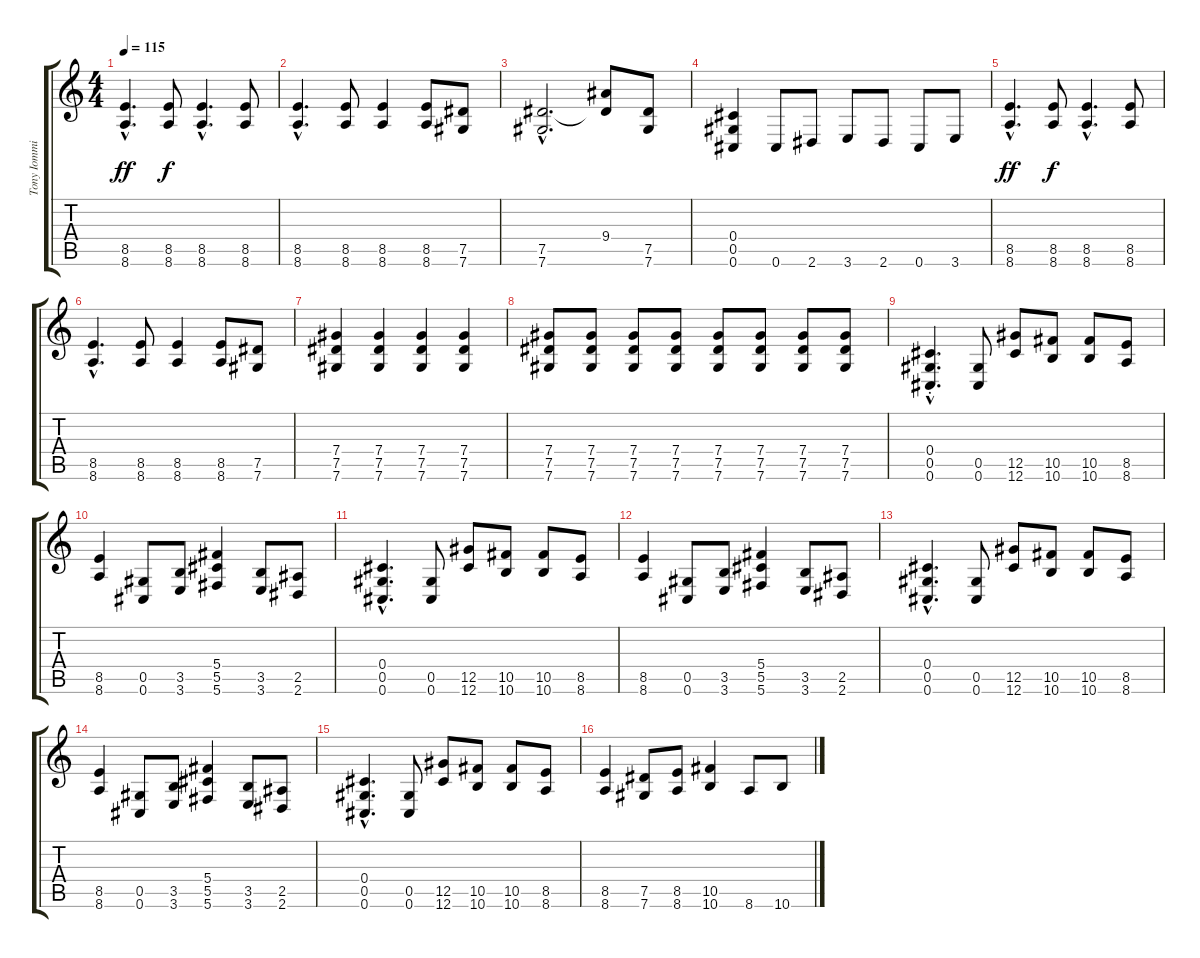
\track ("Tony Iommi" "Tony Iommi") {instrument distortionguitar}
\staff {score tabs}
\tuning (Eb4 Bb3 Gb3 Db3 Ab2 Db2) {hide}
\ts (4 4)
\tempo 115
\clef g2
\ks c
(8.5{hac} 8.6{hac}).4{d dy ff} (8.5 8.6).8{dy f} (8.5{hac} 8.6{hac}).4{d} (8.5 8.6).8 |
(8.5{hac} 8.6{hac}).4{d} (8.5 8.6).8 (8.5 8.6).4 (8.5 8.6).8 (7.5 7.6).8 |
(7.5{hac} 7.6{hac}).2{d} (9.4 7.5{t}).8 (7.5 7.6).8 |
(0.4 0.5 0.6).4 0.6.8 2.6.8 3.6.8 2.6.8 0.6.8 3.6.8 |
(8.5{hac} 8.6{hac}).4{d dy ff} (8.5 8.6).8{dy f} (8.5{hac} 8.6{hac}).4{d} (8.5 8.6).8 |
(8.5{hac} 8.6{hac}).4{d} (8.5 8.6).8 (8.5 8.6).4 (8.5 8.6).8 (7.5 7.6).8 |
(7.4 7.5 7.6).4 (7.4 7.5 7.6).4 (7.4 7.5 7.6).4 (7.4 7.5 7.6).4 |
(7.4 7.5 7.6).8 (7.4 7.5 7.6).8 (7.4 7.5 7.6).8 (7.4 7.5 7.6).8 (7.4 7.5 7.6).8 (7.4 7.5 7.6).8 (7.4 7.5 7.6).8 (7.4 7.5 7.6).8 |
(0.4{hac st} 0.5{hac st} 0.6{hac st}).4{d} (0.5 0.6).8 (12.5 12.6).8 (10.5 10.6).8 (10.5 10.6).8 (8.5 8.6).8 |
(8.5 8.6).4 (0.5 0.6).8 (3.5 3.6).8 (5.4 5.5 5.6).4 (3.5 3.6).8 (2.5 2.6).8 |
(0.4{hac} 0.5{hac} 0.6{hac}).4{d} (0.5 0.6).8 (12.5 12.6).8 (10.5 10.6).8 (10.5 10.6).8 (8.5 8.6).8 |
(8.5 8.6).4 (0.5 0.6).8 (3.5 3.6).8 (5.4 5.5 5.6).4 (3.5 3.6).8 (2.5 2.6).8 |
(0.4{hac} 0.5{hac} 0.6{hac}).4{d} (0.5 0.6).8 (12.5 12.6).8 (10.5 10.6).8 (10.5 10.6).8 (8.5 8.6).8 |
(8.5 8.6).4 (0.5 0.6).8 (3.5 3.6).8 (5.4 5.5 5.6).4 (3.5 3.6).8 (2.5 2.6).8 |
(0.4{hac} 0.5{hac} 0.6{hac}).4{d} (0.5 0.6).8 (12.5 12.6).8 (10.5 10.6).8 (10.5 10.6).8 (8.5 8.6).8 |
(8.5 8.6).4 (7.5 7.6).8 (8.5 8.6).8 (10.5 10.6).4 8.6.8 10.6.8
